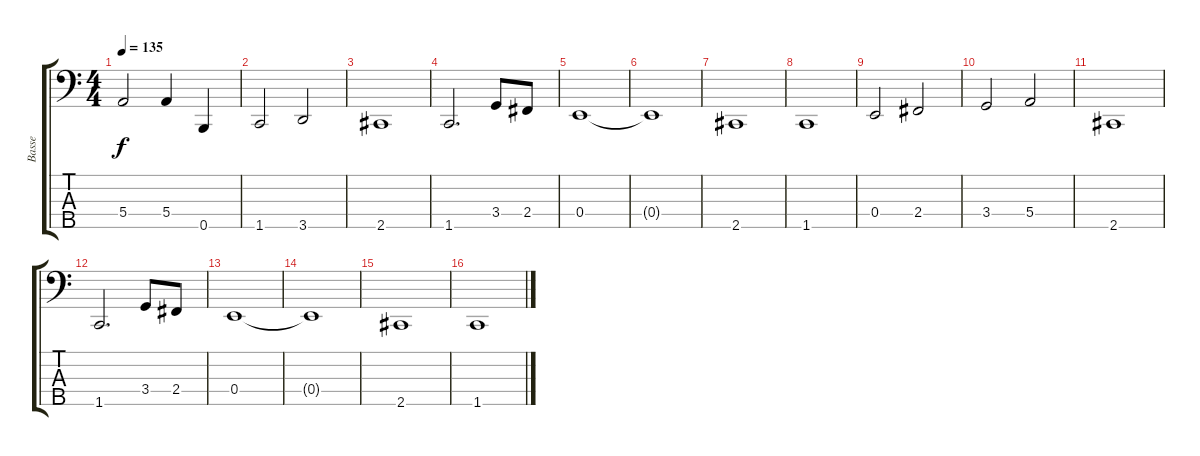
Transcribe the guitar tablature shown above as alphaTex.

\track ("Basse" "Basse") {instrument electricbasspick}
\staff {score tabs}
\tuning (G2 D2 A1 E1 B0) {hide}
\ts (4 4)
\tempo 135
\clef f4
\ks c
5.4.2{dy f} 5.4.4 0.5.4 |
1.5.2 3.5.2 |
2.5.1 |
1.5.2{d} 3.4.8 2.4.8 |
0.4.1 |
0.4{t}.1 |
2.5.1 |
1.5.1 |
0.4.2 2.4.2 |
3.4.2 5.4.2 |
2.5.1 |
1.5.2{d} 3.4.8 2.4.8 |
0.4.1 |
0.4{t}.1 |
2.5.1 |
1.5.1
